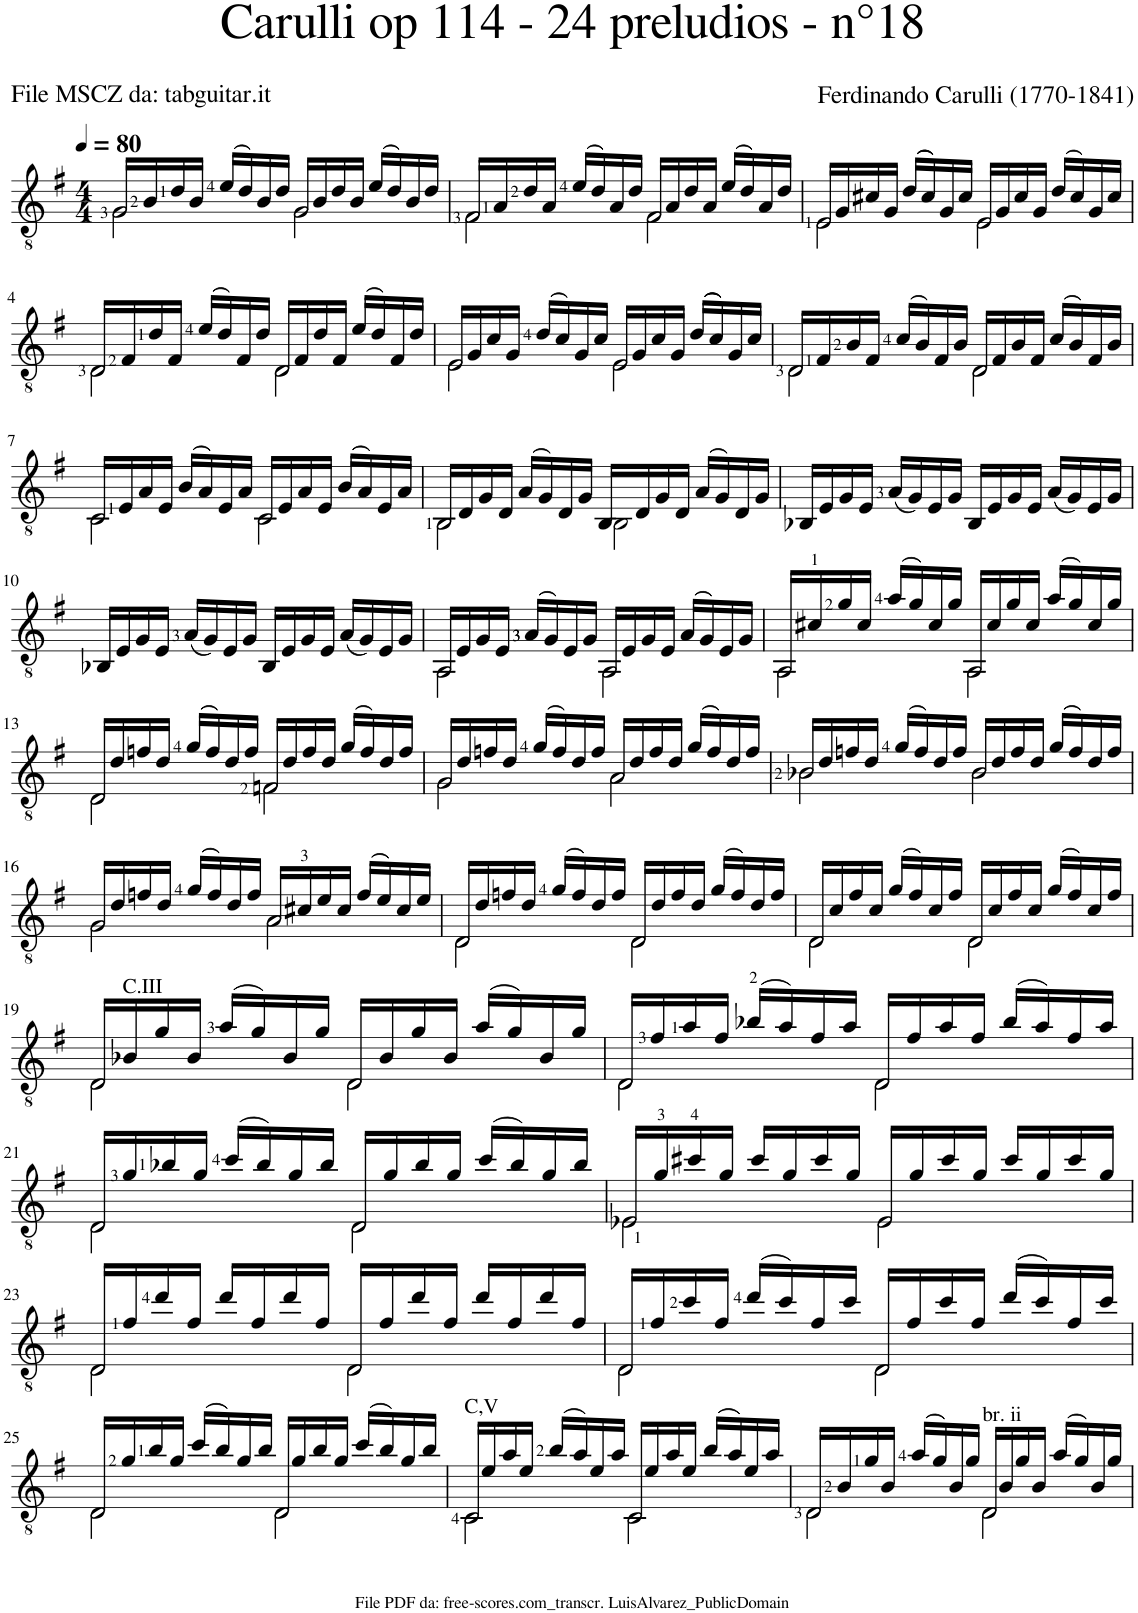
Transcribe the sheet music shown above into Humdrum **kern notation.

**kern
*part1
*staff1
*I"Guitar
*I'Guit.
*clefGv2
*k[f#]
*M4/4
*MM80
=1
!LO:N:head=open
*^
16G/LL	2G\
16B/	.
16d/	.
16B/JJ	.
(16e/LL	.
16d/)	.
16B/	.
16d/JJ	.
!LO:N:head=open	!
16G/LL	2G\
16B/	.
16d/	.
16B/JJ	.
(16e/LL	.
16d/)	.
16B/	.
16d/JJ	.
=2	=2
!LO:N:head=open	!
16F#/LL	2F#\
16A/	.
16d/	.
16A/JJ	.
(16e/LL	.
16d/)	.
16A/	.
16d/JJ	.
!LO:N:head=open	!
16F#/LL	2F#\
16A/	.
16d/	.
16A/JJ	.
(16e/LL	.
16d/)	.
16A/	.
16d/JJ	.
=3	=3
!LO:N:head=open	!
16E/LL	2E\
16G/	.
16c#X/	.
16G/JJ	.
((16d/LL	.
16c#/))	.
16G/	.
16c#/JJ	.
!LO:N:head=open	!
16E/LL	2E\
16G/	.
16c#/	.
16G/JJ	.
(16d/LL	.
16c#/)	.
16G/	.
16c#/JJ	.
!!LO:LB:g=z	!!
=4	=4
!LO:N:head=open	!
16D/LL	2D\
16F#/	.
16d/	.
16F#/JJ	.
(16e/LL	.
16d/)	.
16F#/	.
16d/JJ	.
!LO:N:head=open	!
16D/LL	2D\
16F#/	.
16d/	.
16F#/JJ	.
(16e/LL	.
16d/)	.
16F#/	.
16d/JJ	.
=5	=5
!LO:N:head=open	!
16E/LL	2E\
16G/	.
16c/	.
16G/JJ	.
(16d/LL	.
16c/)	.
16G/	.
16c/JJ	.
!LO:N:head=open	!
16E/LL	2E\
16G/	.
16c/	.
16G/JJ	.
((16d/LL	.
16c/))	.
16G/	.
16c/JJ	.
=6	=6
!LO:N:head=open	!
16D/LL	2D\
16F#/	.
16B/	.
16F#/JJ	.
(16c/LL	.
16B/)	.
16F#/	.
16B/JJ	.
!LO:N:head=open	!
16D/LL	2D\
16F#/	.
16B/	.
16F#/JJ	.
(16c/LL	.
16B/)	.
16F#/	.
16B/JJ	.
!!LO:LB:g=z	!!
=7	=7
!LO:N:head=open	!
16C/LL	2C\
16E/	.
16A/	.
16E/JJ	.
(16B/LL	.
16A/)	.
16E/	.
16A/JJ	.
!LO:N:head=open	!
16C/LL	2C\
16E/	.
16A/	.
16E/JJ	.
(16B/LL	.
16A/)	.
16E/	.
16A/JJ	.
=8	=8
!LO:N:head=open	!
16BB/LL	2BB\
16D/	.
16G/	.
16D/JJ	.
(16A/LL	.
16G/)	.
16D/	.
16G/JJ	.
16BB/LL	2BB\
16D/	.
16G/	.
16D/JJ	.
(16A/LL	.
16G/)	.
16D/	.
16G/JJ	.
*v	*v
=9
16BB-X/LL
16E/
16G/
16E/JJ
(16A/LL
16G/)
16E/
16G/JJ
16BB-/LL
16E/
16G/
16E/JJ
(16A/LL
16G/)
16E/
16G/JJ
!!LO:LB:g=z
=10
16BB-X/LL
16E/
16G/
16E/JJ
(16A/LL
16G/)
16E/
16G/JJ
16BB-/LL
16E/
16G/
16E/JJ
(16A/LL
16G/)
16E/
16G/JJ
=11
!LO:N:head=open
*^
16AA/LL	2AA\
16E/	.
16G/	.
16E/JJ	.
(16A/LL	.
16G/)	.
16E/	.
16G/JJ	.
!LO:N:head=open	!
16AA/LL	2AA\
16E/	.
16G/	.
16E/JJ	.
(16A/LL	.
16G/)	.
16E/	.
16G/JJ	.
=12	=12
!LO:N:head=open	!
16AA/LL	2AA\
16c#X/	.
16g/	.
16c#/JJ	.
(16a/LL	.
16g/)	.
16c#/	.
16g/JJ	.
!LO:N:head=open	!
16AA/LL	2AA\
16c#/	.
16g/	.
16c#/JJ	.
(16a/LL	.
16g/)	.
16c#/	.
16g/JJ	.
!!LO:LB:g=z	!!
=13	=13
!LO:N:head=open	!
16D/LL	2D\
16d/	.
16fn/	.
16d/JJ	.
(16g/LL	.
16f/)	.
16d/	.
16f/JJ	.
!LO:N:head=open	!
16Fn/LL	2F\
16d/	.
16f/	.
16d/JJ	.
(16g/LL	.
16f/)	.
16d/	.
16f/JJ	.
=14	=14
!LO:N:head=open	!
16G/LL	2G\
16d/	.
16fn/	.
16d/JJ	.
(16g/LL	.
16f/)	.
16d/	.
16f/JJ	.
!LO:N:head=open	!
16A/LL	2A\
16d/	.
16f/	.
16d/JJ	.
(16g/LL	.
16f/)	.
16d/	.
16f/JJ	.
=15	=15
!LO:N:head=open	!
16B-X/LL	2B-\
16d/	.
16fn/	.
16d/JJ	.
(16g/LL	.
16f/)	.
16d/	.
16f/JJ	.
!LO:N:head=open	!
16B-/LL	2B-\
16d/	.
16f/	.
16d/JJ	.
(16g/LL	.
16f/)	.
16d/	.
16f/JJ	.
!!LO:LB:g=z	!!
=16	=16
!LO:N:head=open	!
16G/LL	2G\
16d/	.
16fn/	.
16d/JJ	.
(16g/LL	.
16f/)	.
16d/	.
16f/JJ	.
!LO:N:head=open	!
16A/LL	2A\
16c#X/	.
16e/	.
16c#/JJ	.
(16f/LL	.
16e/)	.
16c#/	.
16e/JJ	.
=17	=17
!LO:N:head=open	!
16D/LL	2D\
16d/	.
16fn/	.
16d/JJ	.
(16g/LL	.
16f/)	.
16d/	.
16f/JJ	.
!LO:N:head=open	!
16D/LL	2D\
16d/	.
16f/	.
16d/JJ	.
(16g/LL	.
16f/)	.
16d/	.
16f/JJ	.
=18	=18
!LO:N:head=open	!
16D/LL	2D\
16c/	.
16f#/	.
16c/JJ	.
(16g/LL	.
16f#/)	.
16c/	.
16f#/JJ	.
!LO:N:head=open	!
16D/LL	2D\
16c/	.
16f#/	.
16c/JJ	.
(16g/LL	.
16f#/)	.
16c/	.
16f#/JJ	.
!!LO:LB:g=z	!!
=19	=19
!LO:N:head=open	!
16D/LL	2D\
!LO:TX:a:t=C.III	!
16B-X/	.
16g/	.
16B-/JJ	.
(16a/LL	.
16g/)	.
16B-/	.
16g/JJ	.
!LO:N:head=open	!
16D/LL	2D\
16B-/	.
16g/	.
16B-/JJ	.
(16a/LL	.
16g/)	.
16B-/	.
16g/JJ	.
=20	=20
!LO:N:head=open	!
16D/LL	2D\
16f#/	.
16a/	.
16f#/JJ	.
(16b-X/LL	.
16a/)	.
16f#/	.
16a/JJ	.
!LO:N:head=open	!
16D/LL	2D\
16f#/	.
16a/	.
16f#/JJ	.
(16b-/LL	.
16a/)	.
16f#/	.
16a/JJ	.
!!LO:LB:g=z	!!
=21	=21
!LO:N:head=open	!
16D/LL	2D\
16g/	.
16b-X/	.
16g/JJ	.
(16cc/LL	.
16b-/)	.
16g/	.
16b-/JJ	.
!LO:N:head=open	!
16D/LL	2D\
16g/	.
16b-/	.
16g/JJ	.
(16cc/LL	.
16b-/)	.
16g/	.
16b-/JJ	.
=22	=22
!LO:N:head=open	!
16E-X/LL	2E-\
16g/	.
16cc#X/	.
16g/JJ	.
16cc#/LL	.
16g/	.
16cc#/	.
16g/JJ	.
!LO:N:head=open	!
16E-/LL	2E-\
16g/	.
16cc#/	.
16g/JJ	.
16cc#/LL	.
16g/	.
16cc#/	.
16g/JJ	.
!!LO:LB:g=z	!!
=23	=23
!LO:N:head=open	!
16D/LL	2D\
16f#/	.
16dd/	.
16f#/JJ	.
16dd/LL	.
16f#/	.
16dd/	.
16f#/JJ	.
!LO:N:head=open	!
16D/LL	2D\
16f#/	.
16dd/	.
16f#/JJ	.
16dd/LL	.
16f#/	.
16dd/	.
16f#/JJ	.
=24	=24
!LO:N:head=open	!
16D/LL	2D\
16f#/	.
16cc/	.
16f#/JJ	.
(16dd/LL	.
16cc/)	.
16f#/	.
16cc/JJ	.
!LO:N:head=open	!
16D/LL	2D\
16f#/	.
16cc/	.
16f#/JJ	.
(16dd/LL	.
16cc/)	.
16f#/	.
16cc/JJ	.
!!LO:LB:g=z	!!
=25	=25
!LO:N:head=open	!
16D/LL	2D\
16g/	.
16b/	.
16g/JJ	.
(16cc/LL	.
16b/)	.
16g/	.
16b/JJ	.
!LO:N:head=open	!
16D/LL	2D\
16g/	.
16b/	.
16g/JJ	.
(16cc/LL	.
16b/)	.
16g/	.
16b/JJ	.
=26	=26
!LO:TX:a:t=C,V	!
!LO:N:head=open	!
16C/LL	2C\
16e/	.
16a/	.
16e/JJ	.
(16b/LL	.
16a/)	.
16e/	.
16a/JJ	.
!LO:N:head=open	!
16C/LL	2C\
16e/	.
16a/	.
16e/JJ	.
(16b/LL	.
16a/)	.
16e/	.
16a/JJ	.
=27	=27
!LO:N:head=open	!
16D/LL	2D\
16B/	.
16g/	.
16B/JJ	.
(16a/LL	.
16g/)	.
16B/	.
16g/JJ	.
!LO:TX:a:t=br. ii	!
!LO:N:head=open	!
16D/LL	2D\
16B/	.
16g/	.
16B/JJ	.
(16a/LL	.
16g/)	.
16B/	.
16g/JJ	.
*v	*v
=
*-
